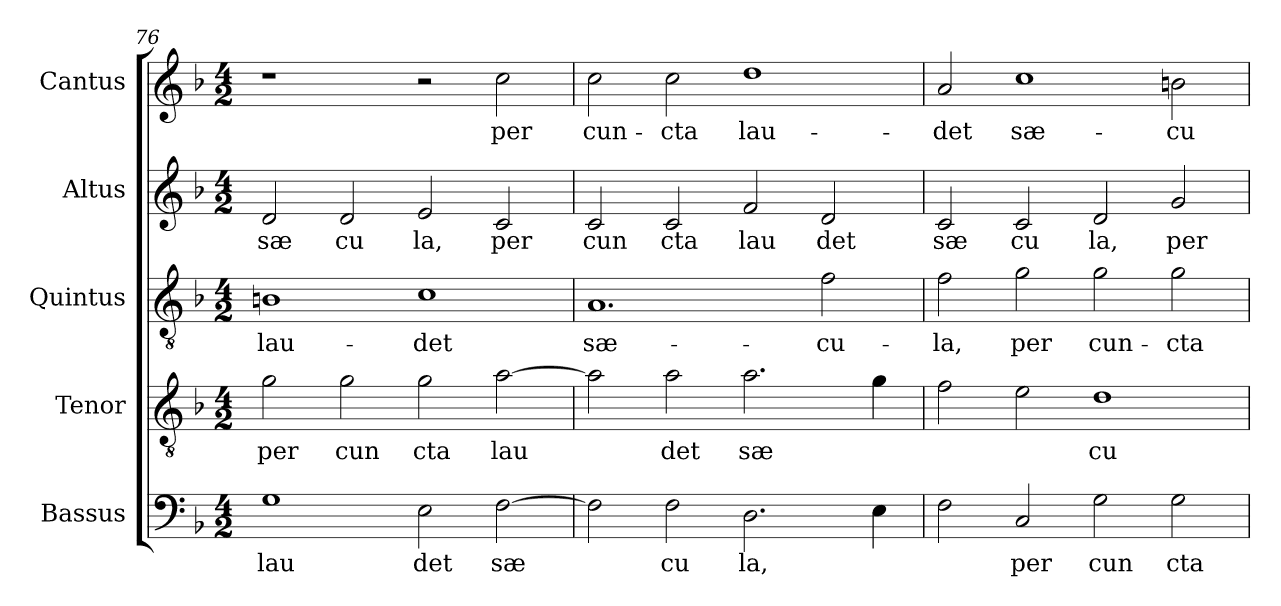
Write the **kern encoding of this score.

**kern	**text	**kern	**text	**kern	**text	**kern	**text	**kern	**text
*part5	*part5	*part4	*part4	*part3	*part3	*part2	*part2	*part1	*part1
*staff5	*staff5	*staff4	*staff4	*staff3	*staff3	*staff2	*staff2	*staff1	*staff1
*I"Bassus	*	*I"Tenor	*	*I"Quintus	*	*I"Altus	*	*I"Cantus	*
*clefF4	*	*clefGv2	*	*clefGv2	*	*clefG2	*	*clefG2	*
*k[b-]	*	*k[b-]	*	*k[b-]	*	*k[b-]	*	*k[b-]	*
*F:	*	*F:	*	*F:	*	*F:	*	*F:	*
*M4/2	*	*M4/2	*	*M4/2	*	*M4/2	*	*M4/2	*
=76	=76	=76	=76	=76	=76	=76	=76	=76	=76
!	!LO:LY:b:cj	!	!LO:LY:b:cj	!	!LO:LY:b:cj	!	!LO:LY:b:cj	!	!
1G	lau	2g\	per	1Bn	lau-	2d/	sæ	1r	.
!	!	!	!LO:LY:b:cj	!	!	!	!LO:LY:b:cj	!	!
.	.	2g\	cun	.	.	2d/	cu	.	.
!	!LO:LY:b:cj	!	!LO:LY:b:cj	!	!LO:LY:b:cj	!	!LO:LY:b:cj	!	!
2E\	det	2g\	cta	1c	-det	2e/	la,	2r	.
!	!LO:LY:b	!	!LO:LY:b	!	!	!	!LO:LY:b:cj	!	!LO:LY:b:cj
[>2F\	sæ	[>2a\	lau	.	.	2c/	per	2cc\	per
=77	=77	=77	=77	=77	=77	=77	=77	=77	=77
!	!	!	!	!	!LO:LY:b:cj	!	!LO:LY:b:cj	!	!LO:LY:b:cj
2F\]	.	2a\]	.	1.A	sæ-	2c/	cun	2cc\	cun-
!	!LO:LY:b:cj	!	!LO:LY:b:cj	!	!	!	!LO:LY:b:cj	!	!LO:LY:b:cj
2F\	cu	2a\	det	.	.	2c/	cta	2cc\	-cta
!	!LO:LY:b:cj	!	!LO:LY:b	!	!	!	!LO:LY:b:cj	!	!LO:LY:b:cj
2.D\	la,	2.a\	sæ	.	.	2f/	lau	1dd	lau-
!	!	!	!	!	!LO:LY:b:cj	!	!LO:LY:b:cj	!	!
.	.	.	.	2f\	-cu-	2d/	det	.	.
4E\	.	4g\	.	.	.	.	.	.	.
=78	=78	=78	=78	=78	=78	=78	=78	=78	=78
!	!	!	!	!	!LO:LY:b:cj	!	!LO:LY:b:cj	!	!LO:LY:b:cj
2F\	.	2f\	.	2f\	-la,	2c/	sæ	2a/	-det
!	!LO:LY:b:cj	!	!	!	!LO:LY:b:cj	!	!LO:LY:b:cj	!	!LO:LY:b:cj
2C/	per	2e\	.	2g\	per	2c/	cu	1cc	sæ-
!	!LO:LY:b:cj	!	!LO:LY:b:cj	!	!LO:LY:b:cj	!	!LO:LY:b:cj	!	!
2G\	cun	1d	cu	2g\	cun-	2d/	la,	.	.
!	!LO:LY:b:cj	!	!	!	!LO:LY:b:cj	!	!LO:LY:b:cj	!	!LO:LY:b:cj
2G\	cta	.	.	2g\	-cta	2g/	per	2b\	-cu-
=	=	=	=	=	=	=	=	=	=
*-	*-	*-	*-	*-	*-	*-	*-	*-	*-
